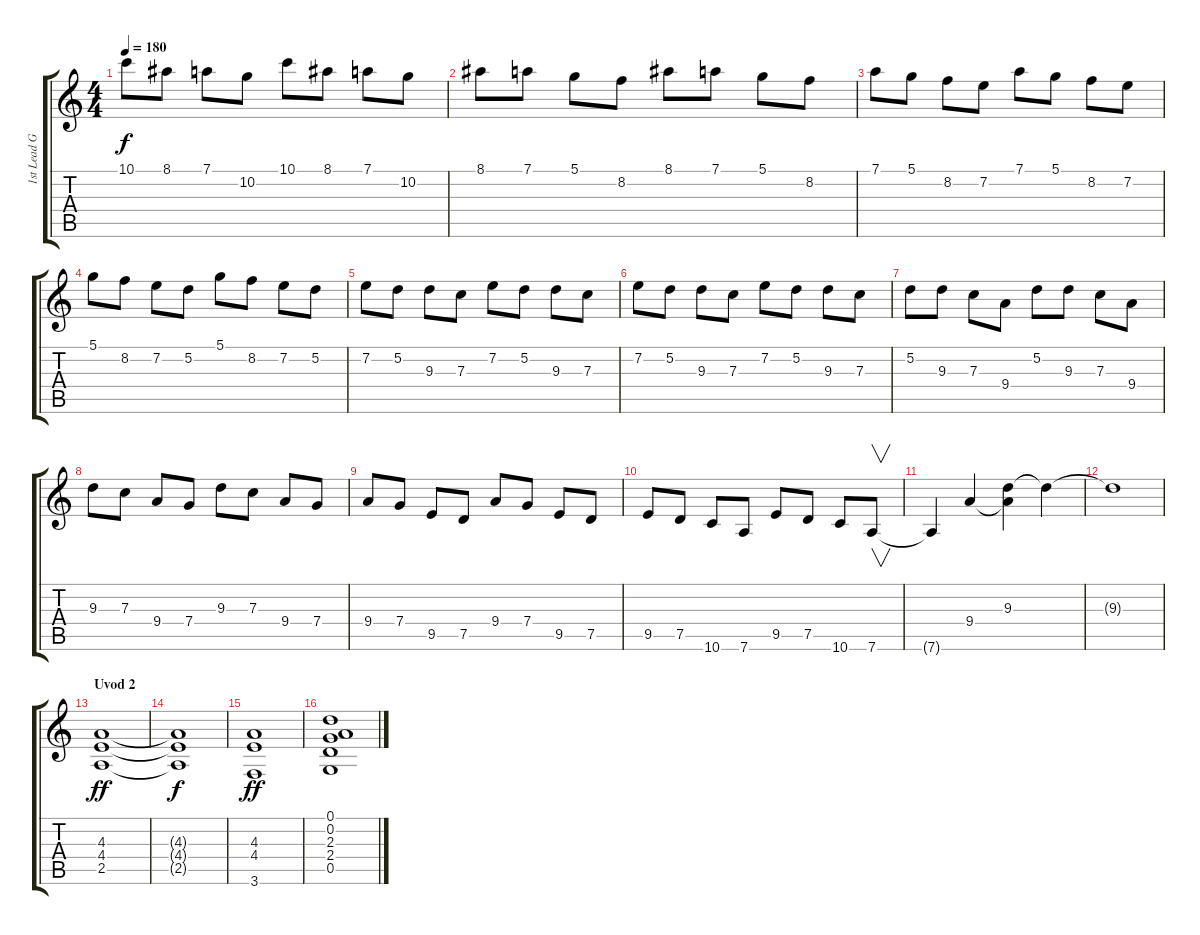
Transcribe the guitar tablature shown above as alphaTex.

\track ("1st Lead Guitar" "1st Lead G") {instrument distortionguitar}
\staff {score tabs}
\tuning (D4 A3 F3 C3 G2 D2) {hide}
\ts (4 4)
\tempo 180
\clef g2
\ks c
10.1.8{dy f} 8.1.8 7.1.8 10.2.8 10.1.8 8.1.8 7.1.8 10.2.8 |
8.1.8 7.1.8 5.1.8 8.2.8 8.1.8 7.1.8 5.1.8 8.2.8 |
7.1.8 5.1.8 8.2.8 7.2.8 7.1.8 5.1.8 8.2.8 7.2.8 |
5.1.8 8.2.8 7.2.8 5.2.8 5.1.8 8.2.8 7.2.8 5.2.8 |
7.2.8 5.2.8 9.3.8 7.3.8 7.2.8 5.2.8 9.3.8 7.3.8 |
7.2.8 5.2.8 9.3.8 7.3.8 7.2.8 5.2.8 9.3.8 7.3.8 |
5.2.8 9.3.8 7.3.8 9.4.8 5.2.8 9.3.8 7.3.8 9.4.8 |
9.3.8 7.3.8 9.4.8 7.4.8 9.3.8 7.3.8 9.4.8 7.4.8 |
9.4.8 7.4.8 9.5.8 7.5.8 9.4.8 7.4.8 9.5.8 7.5.8 |
9.5.8 7.5.8 10.6.8 7.6.8 9.5.8 7.5.8 10.6.8 7.6.8{v} |
7.6{t}.4 9.4.4 (9.3 9.4{t}).4 9.3{t}.4 |
9.3{t}.1 |
\section ("" "Uvod 2")
(4.3 4.4 2.5).1{dy ff} |
(4.3{t} 4.4{t} 2.5{t}).1{dy f} |
(4.3 4.4 3.6).1{dy ff} |
(0.1 0.2 2.3 2.4 0.5).1
